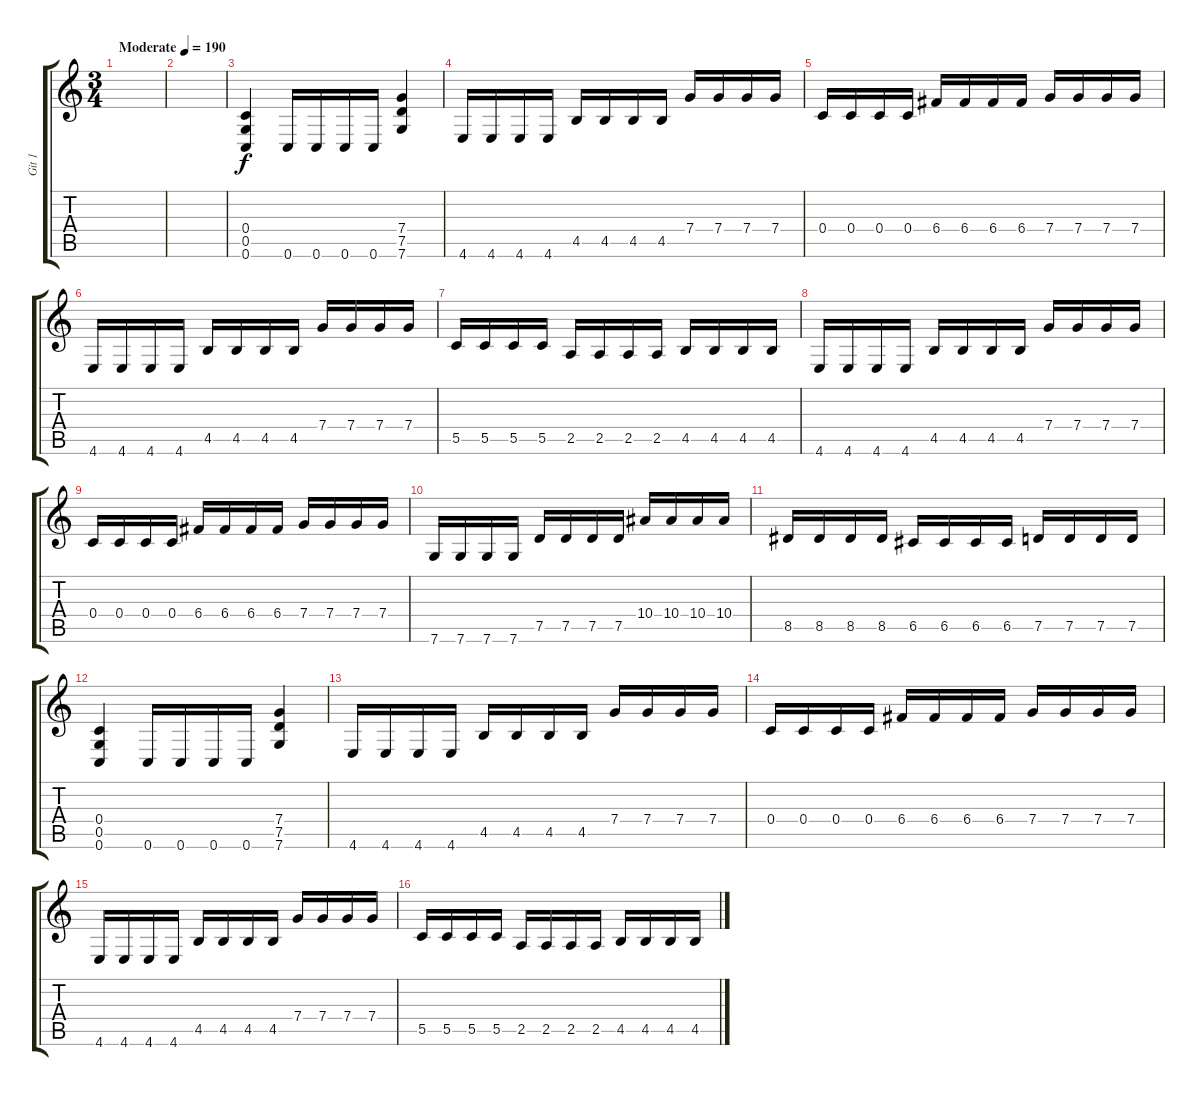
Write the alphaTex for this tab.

\track ("Git 1" "Git 1") {instrument distortionguitar}
\staff {score tabs}
\tuning (D4 A3 F3 C3 G2 C2) {hide}
\ts (3 4)
\tempo (190 "Moderate")
\clef g2
\ks c
|
|
(0.4 0.5 0.6).4 0.6.16 0.6.16 0.6.16 0.6.16 (7.4 7.5 7.6).4 |
4.6.16 4.6.16 4.6.16 4.6.16 4.5.16 4.5.16 4.5.16 4.5.16 7.4.16 7.4.16 7.4.16 7.4.16 |
0.4.16 0.4.16 0.4.16 0.4.16 6.4.16 6.4.16 6.4.16 6.4.16 7.4.16 7.4.16 7.4.16 7.4.16 |
4.6.16 4.6.16 4.6.16 4.6.16 4.5.16 4.5.16 4.5.16 4.5.16 7.4.16 7.4.16 7.4.16 7.4.16 |
5.5.16 5.5.16 5.5.16 5.5.16 2.5.16 2.5.16 2.5.16 2.5.16 4.5.16 4.5.16 4.5.16 4.5.16 |
4.6.16 4.6.16 4.6.16 4.6.16 4.5.16 4.5.16 4.5.16 4.5.16 7.4.16 7.4.16 7.4.16 7.4.16 |
0.4.16 0.4.16 0.4.16 0.4.16 6.4.16 6.4.16 6.4.16 6.4.16 7.4.16 7.4.16 7.4.16 7.4.16 |
7.6.16 7.6.16 7.6.16 7.6.16 7.5.16 7.5.16 7.5.16 7.5.16 10.4.16 10.4.16 10.4.16 10.4.16 |
8.5.16 8.5.16 8.5.16 8.5.16 6.5.16 6.5.16 6.5.16 6.5.16 7.5.16 7.5.16 7.5.16 7.5.16 |
(0.4 0.5 0.6).4 0.6.16 0.6.16 0.6.16 0.6.16 (7.4 7.5 7.6).4 |
4.6.16 4.6.16 4.6.16 4.6.16 4.5.16 4.5.16 4.5.16 4.5.16 7.4.16 7.4.16 7.4.16 7.4.16 |
0.4.16 0.4.16 0.4.16 0.4.16 6.4.16 6.4.16 6.4.16 6.4.16 7.4.16 7.4.16 7.4.16 7.4.16 |
4.6.16 4.6.16 4.6.16 4.6.16 4.5.16 4.5.16 4.5.16 4.5.16 7.4.16 7.4.16 7.4.16 7.4.16 |
5.5.16 5.5.16 5.5.16 5.5.16 2.5.16 2.5.16 2.5.16 2.5.16 4.5.16 4.5.16 4.5.16 4.5.16
